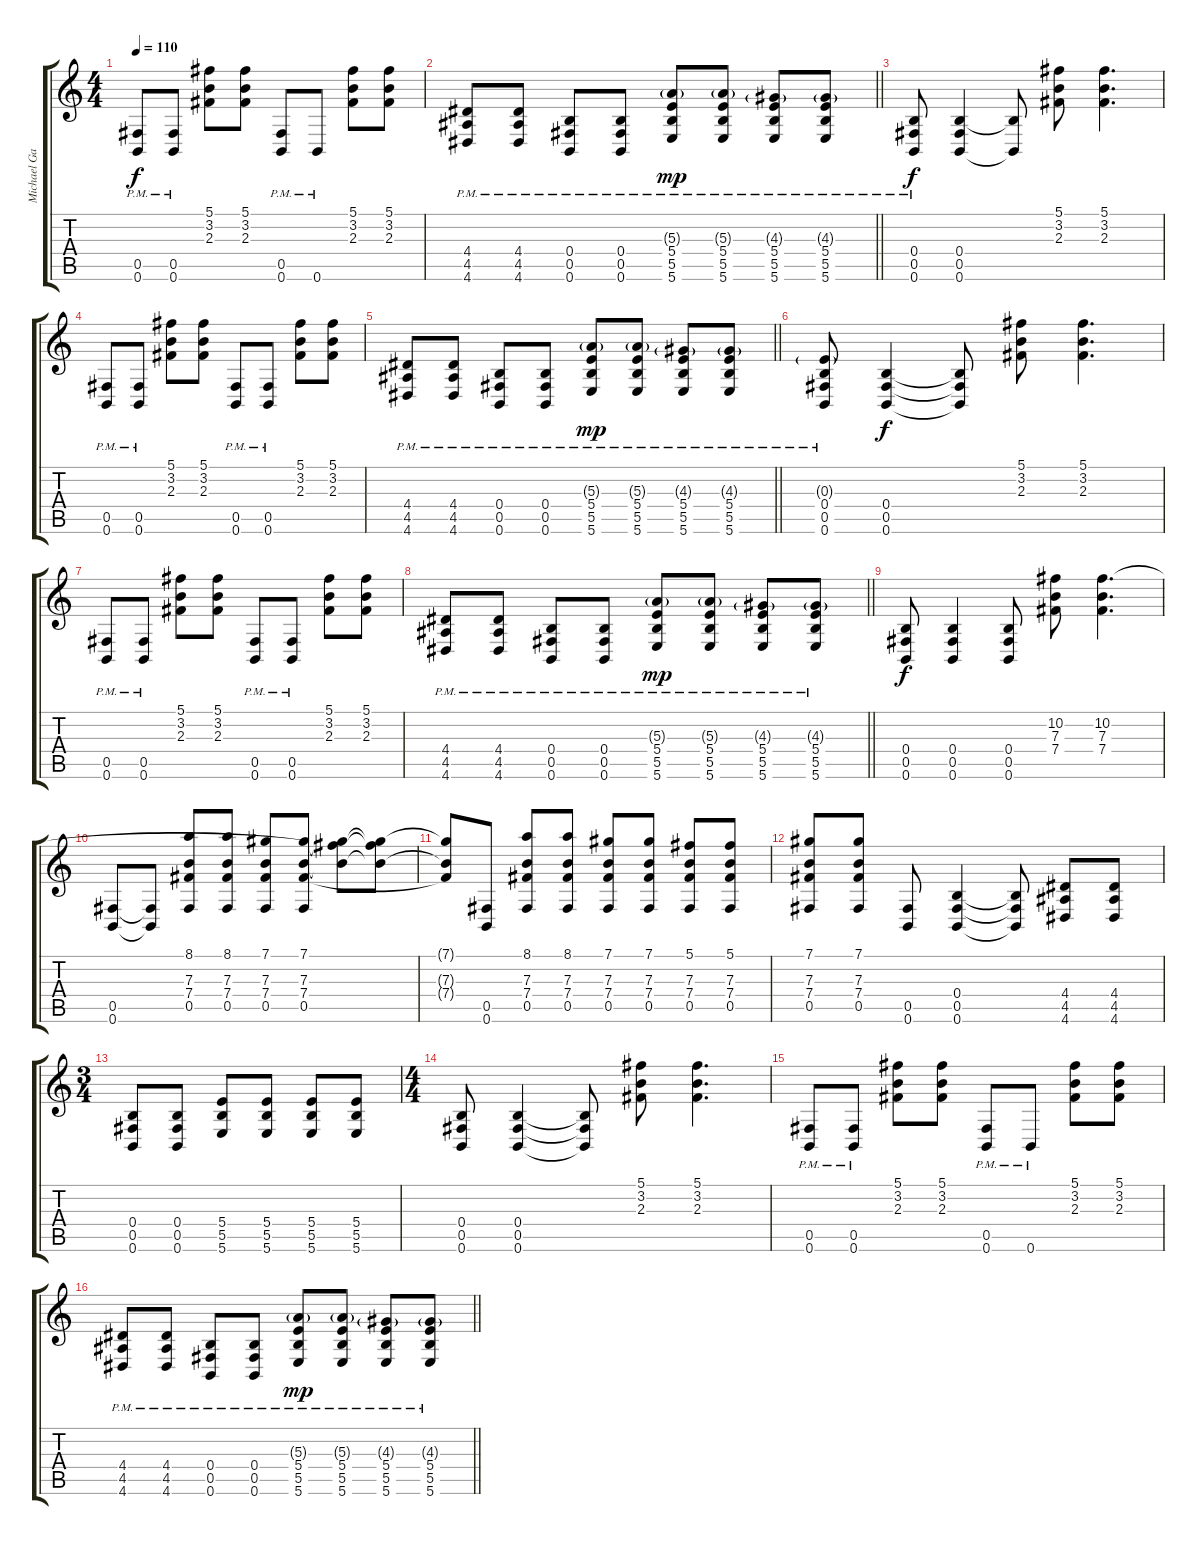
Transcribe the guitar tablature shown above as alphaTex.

\track ("Michael Gallagher" "Michael Ga") {instrument distortionguitar}
\staff {score tabs}
\tuning (Db4 Ab3 E3 B2 Gb2 B1) {hide}
\ts (4 4)
\tempo 110
\clef g2
\ks c
(0.5{pm} 0.6{pm}).8{dy f} (0.5{pm} 0.6{pm}).8 (5.1 3.2 2.3).8 (5.1 3.2 2.3).8 (0.5{pm} 0.6{pm}).8 0.6{pm}.8 (5.1 3.2 2.3).8 (5.1 3.2 2.3).8 |
\barLineRight lightlight
(4.4{pm} 4.5{pm} 4.6{pm}).8 (4.4{pm} 4.5{pm} 4.6{pm}).8 (0.4{pm} 0.5{pm} 0.6{pm}).8 (0.4{pm} 0.5{pm} 0.6{pm}).8 (5.3{g pm} 5.4{pm} 5.5{pm} 5.6{pm}).8{dy mp} (5.3{g pm} 5.4{pm} 5.5{pm} 5.6{pm}).8 (4.3{g pm} 5.4{pm} 5.5{pm} 5.6{pm}).8 (4.3{g pm} 5.4{pm} 5.5{pm} 5.6{pm}).8 |
(0.4{pm} 0.5{pm} 0.6{pm}).8{dy f} (0.4 0.5 0.6).4 (0.4{t} 0.6{t}).8 (5.1 3.2 2.3).8 (5.1 3.2 2.3).4{d} |
(0.5{pm} 0.6{pm}).8 (0.5{pm} 0.6{pm}).8 (5.1 3.2 2.3).8 (5.1 3.2 2.3).8 (0.5{pm} 0.6{pm}).8 (0.5{pm} 0.6{pm}).8 (5.1 3.2 2.3).8 (5.1 3.2 2.3).8 |
\barLineRight lightlight
(4.4{pm} 4.5{pm} 4.6{pm}).8 (4.4{pm} 4.5{pm} 4.6{pm}).8 (0.4{pm} 0.5{pm} 0.6{pm}).8 (0.4{pm} 0.5{pm} 0.6{pm}).8 (5.3{g pm} 5.4{pm} 5.5{pm} 5.6{pm}).8{dy mp} (5.3{g pm} 5.4{pm} 5.5{pm} 5.6{pm}).8 (4.3{g pm} 5.4{pm} 5.5{pm} 5.6{pm}).8 (4.3{g pm} 5.4{pm} 5.5{pm} 5.6{pm}).8 |
(0.3{g} 0.4{pm} 0.5{pm} 0.6{pm}).8 (0.4 0.5 0.6).4{dy f} (0.4{t} 0.5{t} 0.6{t}).8 (5.1 3.2 2.3).8 (5.1 3.2 2.3).4{d} |
(0.5{pm} 0.6{pm}).8 (0.5{pm} 0.6{pm}).8 (5.1 3.2 2.3).8 (5.1 3.2 2.3).8 (0.5{pm} 0.6{pm}).8 (0.5{pm} 0.6{pm}).8 (5.1 3.2 2.3).8 (5.1 3.2 2.3).8 |
\barLineRight lightlight
(4.4{pm} 4.5{pm} 4.6{pm}).8 (4.4{pm} 4.5{pm} 4.6{pm}).8 (0.4{pm} 0.5{pm} 0.6{pm}).8 (0.4{pm} 0.5{pm} 0.6{pm}).8 (5.3{g pm} 5.4{pm} 5.5{pm} 5.6{pm}).8{dy mp} (5.3{g pm} 5.4{pm} 5.5{pm} 5.6{pm}).8 (4.3{g pm} 5.4{pm} 5.5{pm} 5.6{pm}).8 (4.3{g pm} 5.4{pm} 5.5{pm} 5.6{pm}).8 |
(0.4 0.5 0.6).8{dy f} (0.4 0.5 0.6).4 (0.4 0.5 0.6).8 (10.2 7.3 7.4).8 (10.2 7.3 7.4).4{d} |
(0.5 0.6).8 (0.5{t} 0.6{t}).8 (8.1 7.3 7.4 0.5).8 (8.1 7.3 7.4 0.5).8 (7.1 7.3 7.4 0.5).8 (7.1 7.3 7.4 0.5).8 (7.1{t} 10.2{t} 7.3{t}).8 (7.1{t} 10.2{t} 7.3{t}).8 |
(7.1{t} 7.3{t} 7.4{t}).8 (0.5 0.6).8 (8.1 7.3 7.4 0.5).8 (8.1 7.3 7.4 0.5).8 (7.1 7.3 7.4 0.5).8 (7.1 7.3 7.4 0.5).8 (5.1 7.3 7.4 0.5).8 (5.1 7.3 7.4 0.5).8 |
(7.1 7.3 7.4 0.5).8 (7.1 7.3 7.4 0.5).8 (0.5 0.6).8 (0.4 0.5 0.6).4 (0.4{t} 0.5{t} 0.6{t}).8 (4.4 4.5 4.6).8 (4.4 4.5 4.6).8 |
\ts (3 4)
(0.4 0.5 0.6).8 (0.4 0.5 0.6).8 (5.4 5.5 5.6).8 (5.4 5.5 5.6).8 (5.4 5.5 5.6).8 (5.4 5.5 5.6).8 |
\ts (4 4)
(0.4 0.5 0.6).8 (0.4 0.5 0.6).4 (0.4{t} 0.5{t} 0.6{t}).8 (5.1 3.2 2.3).8 (5.1 3.2 2.3).4{d} |
(0.5{pm} 0.6{pm}).8 (0.5{pm} 0.6{pm}).8 (5.1 3.2 2.3).8 (5.1 3.2 2.3).8 (0.5{pm} 0.6{pm}).8 0.6{pm}.8 (5.1 3.2 2.3).8 (5.1 3.2 2.3).8 |
\barLineRight lightlight
(4.4{pm} 4.5{pm} 4.6{pm}).8 (4.4{pm} 4.5{pm} 4.6{pm}).8 (0.4{pm} 0.5{pm} 0.6{pm}).8 (0.4{pm} 0.5{pm} 0.6{pm}).8 (5.3{g pm} 5.4{pm} 5.5{pm} 5.6{pm}).8{dy mp} (5.3{g pm} 5.4{pm} 5.5{pm} 5.6{pm}).8 (4.3{g pm} 5.4{pm} 5.5{pm} 5.6{pm}).8 (4.3{g pm} 5.4{pm} 5.5{pm} 5.6{pm}).8
